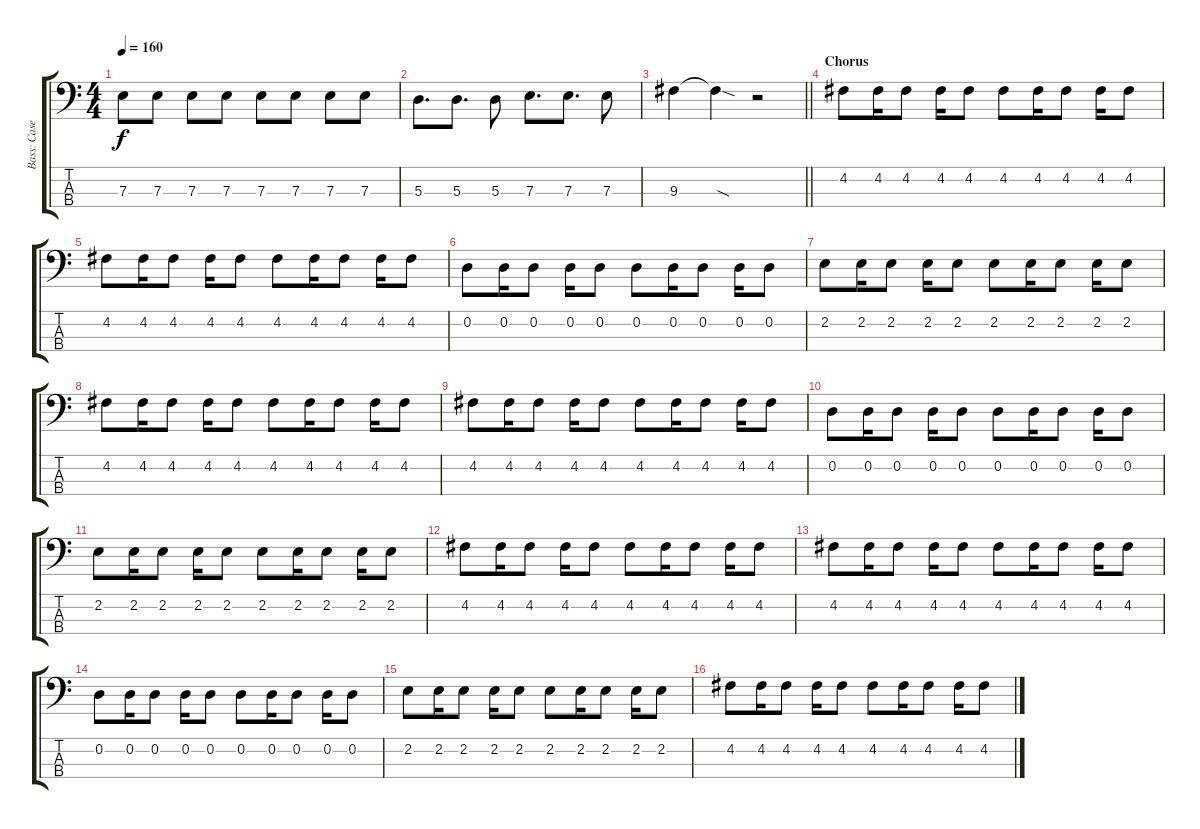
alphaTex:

\track ("Bass: Casey Slade" "Bass: Case") {instrument electricbassfinger}
\staff {score tabs}
\tuning (G2 D2 A1 E1) {hide}
\ts (4 4)
\tempo 160
\clef f4
\ks c
7.3.8{dy f} 7.3.8 7.3.8 7.3.8 7.3.8 7.3.8 7.3.8 7.3.8 |
5.3.8{d} 5.3.8{d} 5.3.8 7.3.8{d} 7.3.8{d} 7.3.8 |
\barLineRight lightlight
9.3.4 9.3{sod t}.4 r.2 |
\section ("" "Chorus")
4.2.8 4.2.16 4.2.8 4.2.16 4.2.8 4.2.8 4.2.16 4.2.8 4.2.16 4.2.8 |
4.2.8 4.2.16 4.2.8 4.2.16 4.2.8 4.2.8 4.2.16 4.2.8 4.2.16 4.2.8 |
0.2.8 0.2.16 0.2.8 0.2.16 0.2.8 0.2.8 0.2.16 0.2.8 0.2.16 0.2.8 |
2.2.8 2.2.16 2.2.8 2.2.16 2.2.8 2.2.8 2.2.16 2.2.8 2.2.16 2.2.8 |
4.2.8 4.2.16 4.2.8 4.2.16 4.2.8 4.2.8 4.2.16 4.2.8 4.2.16 4.2.8 |
4.2.8 4.2.16 4.2.8 4.2.16 4.2.8 4.2.8 4.2.16 4.2.8 4.2.16 4.2.8 |
0.2.8 0.2.16 0.2.8 0.2.16 0.2.8 0.2.8 0.2.16 0.2.8 0.2.16 0.2.8 |
2.2.8 2.2.16 2.2.8 2.2.16 2.2.8 2.2.8 2.2.16 2.2.8 2.2.16 2.2.8 |
4.2.8 4.2.16 4.2.8 4.2.16 4.2.8 4.2.8 4.2.16 4.2.8 4.2.16 4.2.8 |
4.2.8 4.2.16 4.2.8 4.2.16 4.2.8 4.2.8 4.2.16 4.2.8 4.2.16 4.2.8 |
0.2.8 0.2.16 0.2.8 0.2.16 0.2.8 0.2.8 0.2.16 0.2.8 0.2.16 0.2.8 |
2.2.8 2.2.16 2.2.8 2.2.16 2.2.8 2.2.8 2.2.16 2.2.8 2.2.16 2.2.8 |
4.2.8 4.2.16 4.2.8 4.2.16 4.2.8 4.2.8 4.2.16 4.2.8 4.2.16 4.2.8
